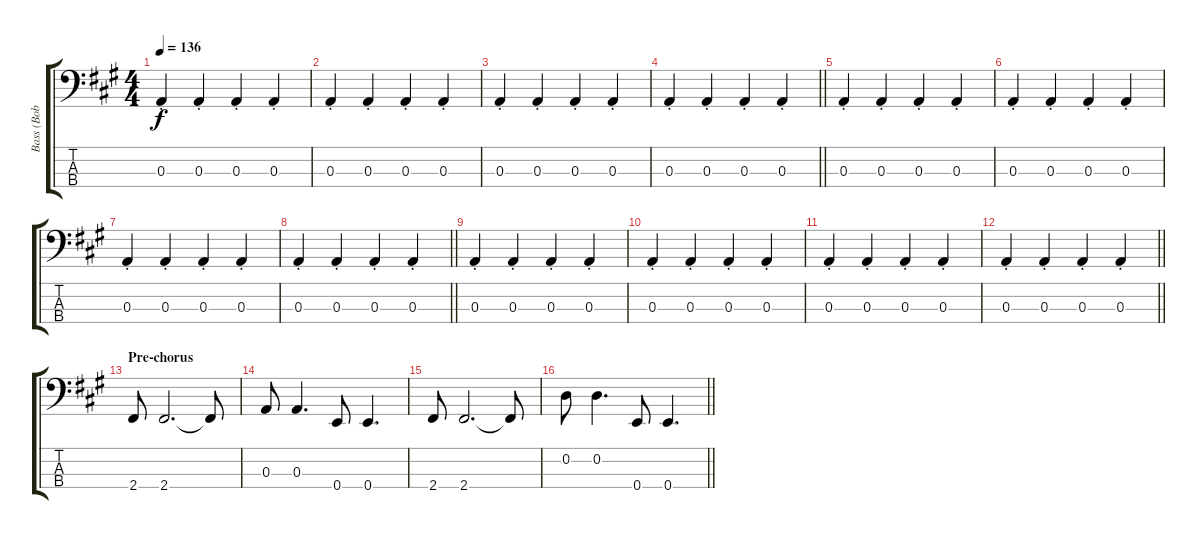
\track ("Bass (Bob Daisley)" "Bass (Bob ") {instrument electricbassfinger}
\staff {score tabs}
\tuning (G2 D2 A1 E1) {hide}
\ts (4 4)
\tempo 136
\clef f4
\ks a
0.3{st}.4{dy f} 0.3{st}.4 0.3{st}.4 0.3{st}.4 |
0.3{st}.4 0.3{st}.4 0.3{st}.4 0.3{st}.4 |
0.3{st}.4 0.3{st}.4 0.3{st}.4 0.3{st}.4 |
\barLineRight lightlight
0.3{st}.4 0.3{st}.4 0.3{st}.4 0.3{st}.4 |
0.3{st}.4 0.3{st}.4 0.3{st}.4 0.3{st}.4 |
0.3{st}.4 0.3{st}.4 0.3{st}.4 0.3{st}.4 |
0.3{st}.4 0.3{st}.4 0.3{st}.4 0.3{st}.4 |
\barLineRight lightlight
0.3{st}.4 0.3{st}.4 0.3{st}.4 0.3{st}.4 |
0.3{st}.4 0.3{st}.4 0.3{st}.4 0.3{st}.4 |
0.3{st}.4 0.3{st}.4 0.3{st}.4 0.3{st}.4 |
0.3{st}.4 0.3{st}.4 0.3{st}.4 0.3{st}.4 |
\barLineRight lightlight
0.3{st}.4 0.3{st}.4 0.3{st}.4 0.3{st}.4 |
\section ("" "Pre-chorus")
2.4.8 2.4.2{d} 2.4{t}.8 |
0.3.8 0.3.4{d} 0.4.8 0.4.4{d} |
2.4.8 2.4.2{d} 2.4{t}.8 |
\barLineRight lightlight
0.2.8 0.2.4{d} 0.4.8 0.4.4{d}
